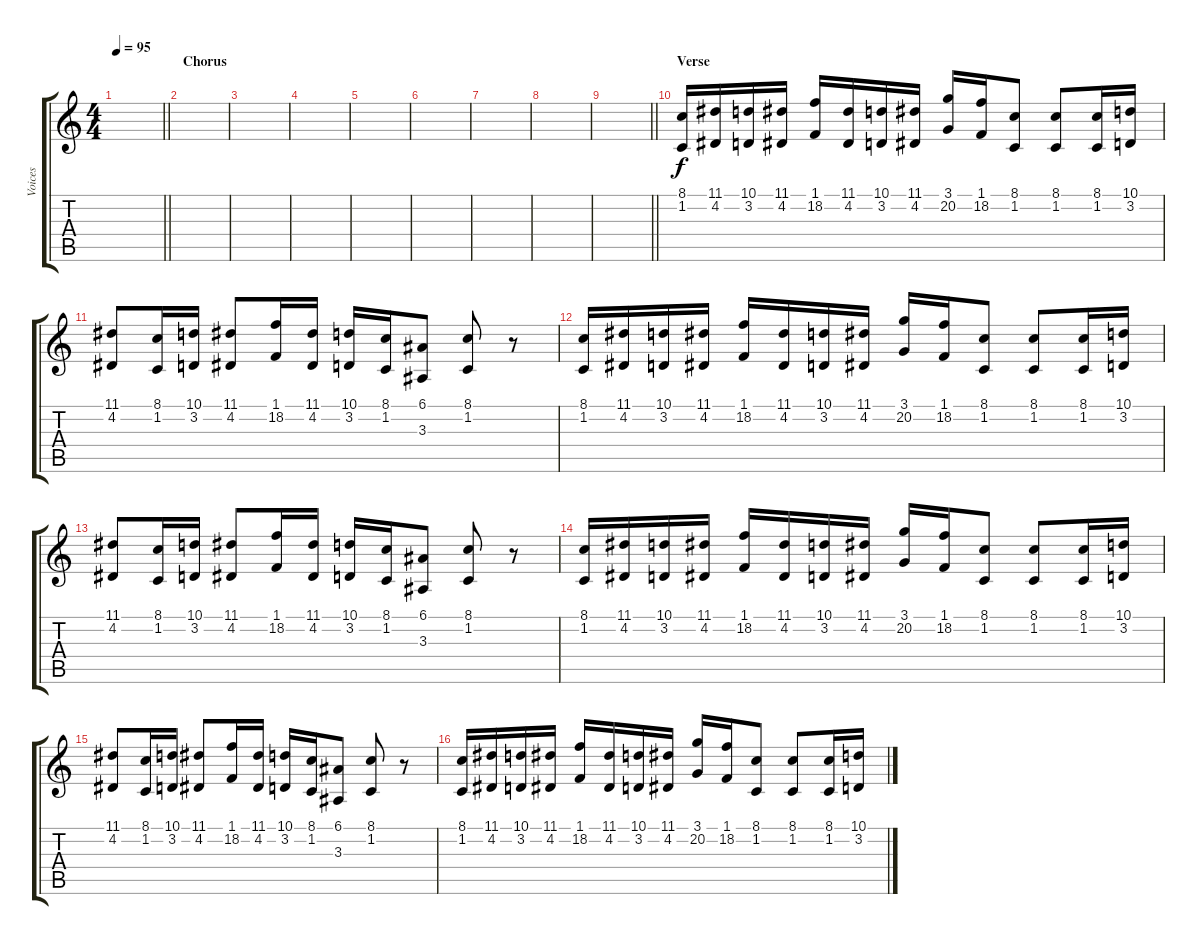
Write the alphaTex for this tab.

\track ("Voices" "Voices") {mute instrument clarinet}
\staff {score tabs}
\tuning (E4 B3 G3 D3 A2 E2) {hide}
\ts (4 4)
\tempo 95
\clef g2
\barLineRight lightlight
\ks c
|
\section ("" "Chorus")
|
|
|
|
|
|
|
\barLineRight lightlight
|
\section ("" "Verse")
(8.1 1.2).16 (11.1 4.2).16 (10.1 3.2).16 (11.1 4.2).16 (1.1 18.2).16 (11.1 4.2).16 (10.1 3.2).16 (11.1 4.2).16 (3.1 20.2).16 (1.1 18.2).16 (8.1 1.2).8 (8.1 1.2).8 (8.1 1.2).16 (10.1 3.2).16 |
(11.1 4.2).8 (8.1 1.2).16 (10.1 3.2).16 (11.1 4.2).8 (1.1 18.2).16 (11.1 4.2).16 (10.1 3.2).16 (8.1 1.2).16 (6.1 3.3).8 (8.1 1.2).8 r.8 |
(8.1 1.2).16 (11.1 4.2).16 (10.1 3.2).16 (11.1 4.2).16 (1.1 18.2).16 (11.1 4.2).16 (10.1 3.2).16 (11.1 4.2).16 (3.1 20.2).16 (1.1 18.2).16 (8.1 1.2).8 (8.1 1.2).8 (8.1 1.2).16 (10.1 3.2).16 |
(11.1 4.2).8 (8.1 1.2).16 (10.1 3.2).16 (11.1 4.2).8 (1.1 18.2).16 (11.1 4.2).16 (10.1 3.2).16 (8.1 1.2).16 (6.1 3.3).8 (8.1 1.2).8 r.8 |
(8.1 1.2).16 (11.1 4.2).16 (10.1 3.2).16 (11.1 4.2).16 (1.1 18.2).16 (11.1 4.2).16 (10.1 3.2).16 (11.1 4.2).16 (3.1 20.2).16 (1.1 18.2).16 (8.1 1.2).8 (8.1 1.2).8 (8.1 1.2).16 (10.1 3.2).16 |
(11.1 4.2).8 (8.1 1.2).16 (10.1 3.2).16 (11.1 4.2).8 (1.1 18.2).16 (11.1 4.2).16 (10.1 3.2).16 (8.1 1.2).16 (6.1 3.3).8 (8.1 1.2).8 r.8 |
(8.1 1.2).16 (11.1 4.2).16 (10.1 3.2).16 (11.1 4.2).16 (1.1 18.2).16 (11.1 4.2).16 (10.1 3.2).16 (11.1 4.2).16 (3.1 20.2).16 (1.1 18.2).16 (8.1 1.2).8 (8.1 1.2).8 (8.1 1.2).16 (10.1 3.2).16
